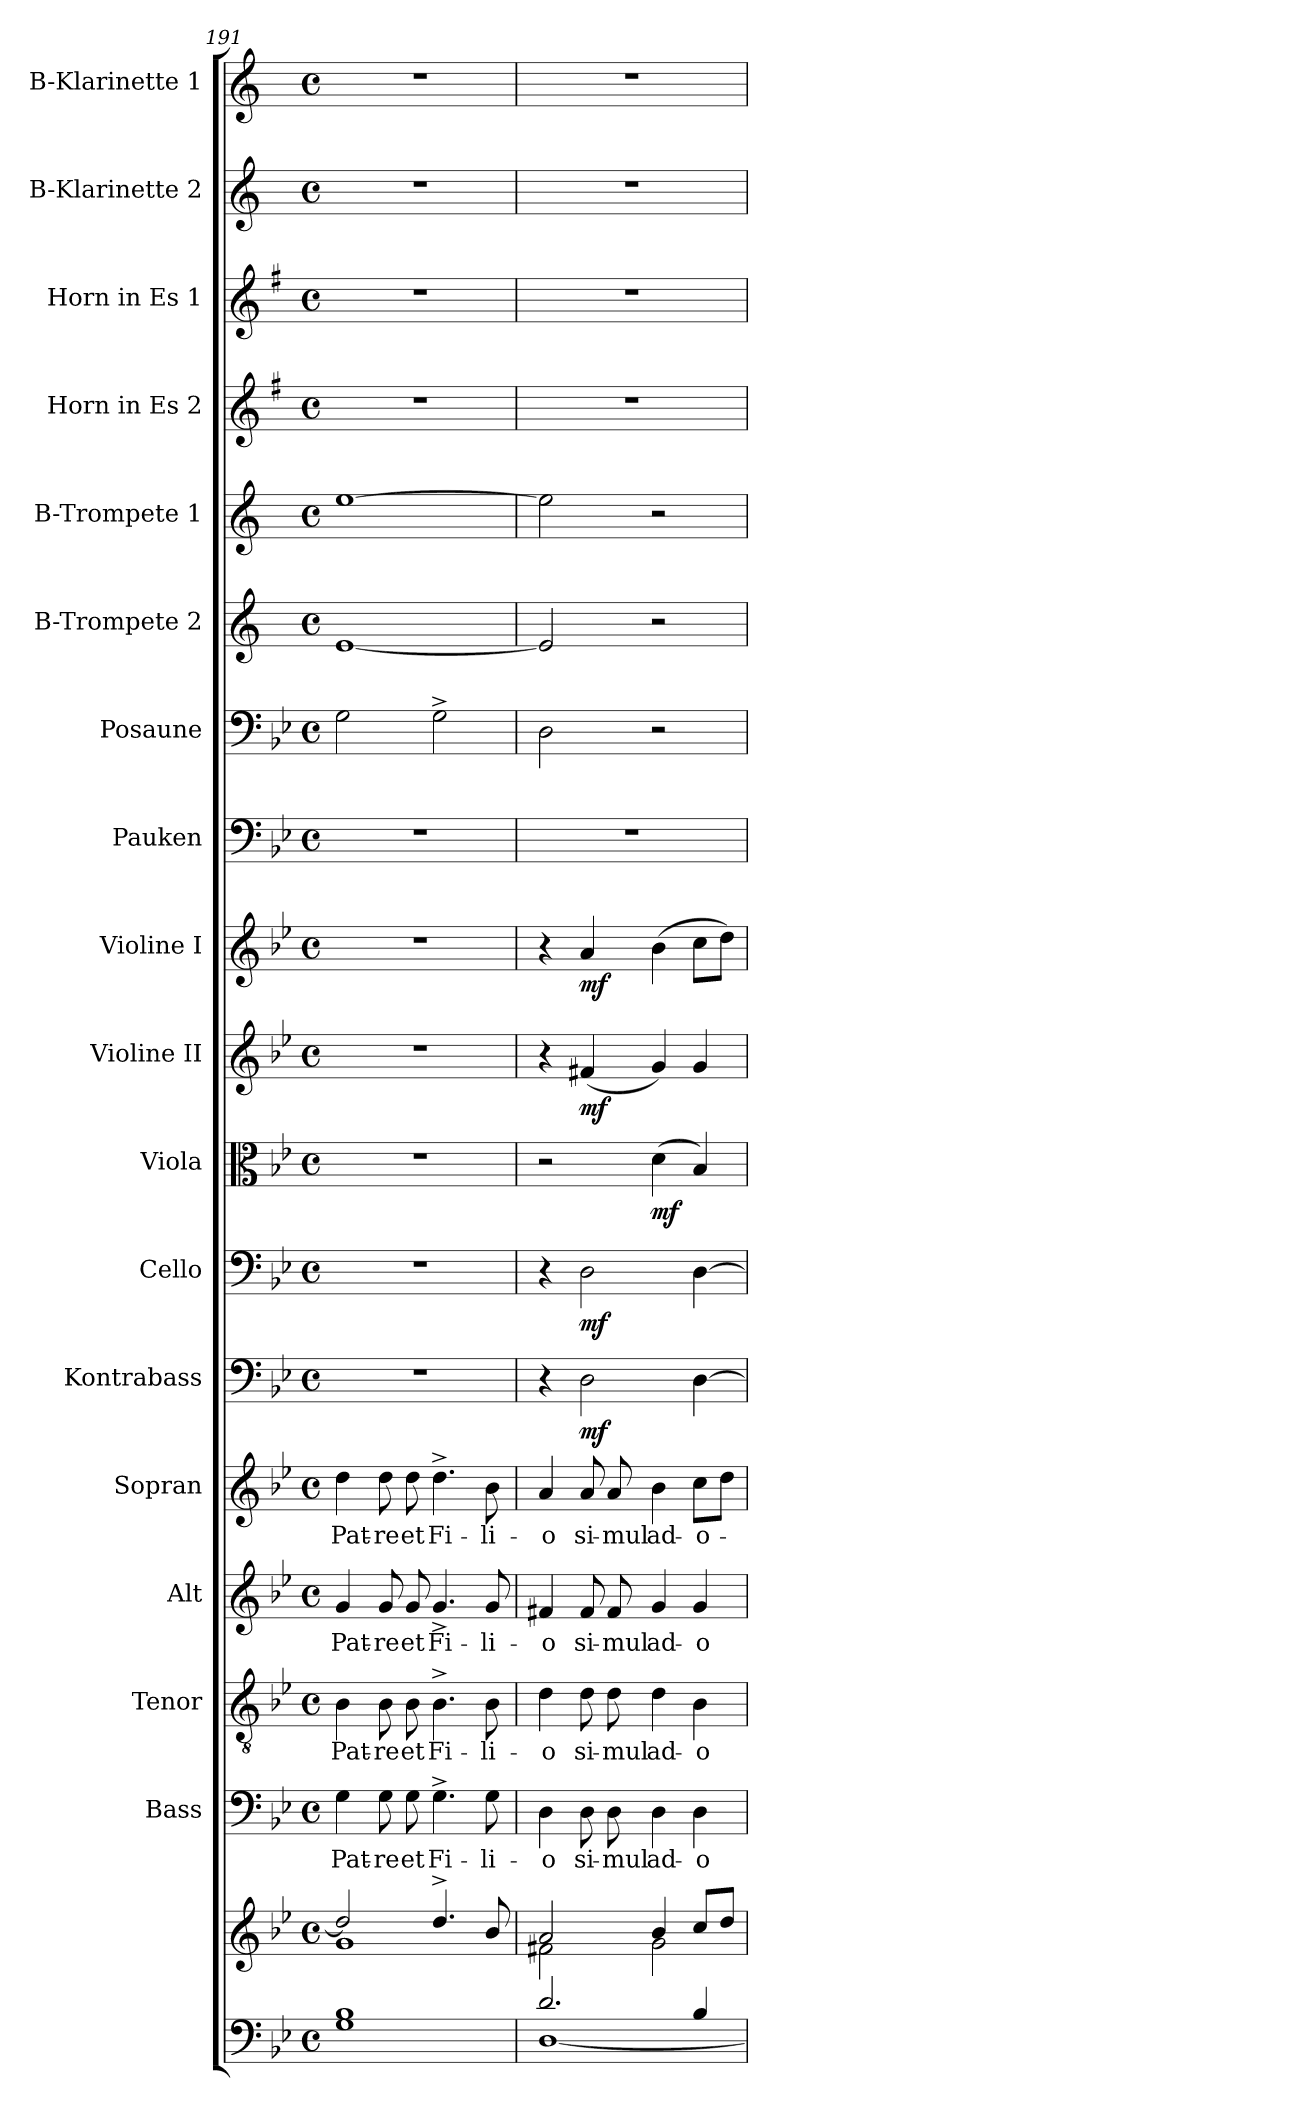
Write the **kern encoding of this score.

**kern	**kern	**kern	**text	**kern	**text	**kern	**text	**kern	**text	**kern	**dynam	**kern	**dynam	**kern	**dynam	**kern	**dynam	**kern	**dynam	**kern	**kern	**kern	**kern	**kern	**kern	**kern	**kern
*part18	*part18	*part17	*part17	*part16	*part16	*part15	*part15	*part14	*part14	*part13	*part13	*part12	*part12	*part11	*part11	*part10	*part10	*part9	*part9	*part8	*part7	*part6	*part5	*part4	*part3	*part2	*part1
*staff19	*staff18	*staff17	*staff17	*staff16	*staff16	*staff15	*staff15	*staff14	*staff14	*staff13	*staff13	*staff12	*staff12	*staff11	*staff11	*staff10	*staff10	*staff9	*staff9	*staff8	*staff7	*staff6	*staff5	*staff4	*staff3	*staff2	*staff1
*	*	*I"Bass	*	*I"Tenor	*	*I"Alt	*	*I"Sopran	*	*I"Kontrabass	*	*I"Cello	*	*I"Viola	*	*I"Violine II	*	*I"Violine I	*	*I"Pauken	*I"Posaune	*I"B-Trompete 2	*I"B-Trompete 1	*I"Horn in Es 2	*I"Horn in Es 1	*I"B-Klarinette 2	*I"B-Klarinette 1
*	*	*I'B.	*	*I'T.	*	*I'A.	*	*I'S.	*	*I'Kb.	*	*	*	*I'Vla.	*	*I'Vl. II	*	*I'Vl. I	*	*I'Pk.	*I'Pos.	*I'B Trp. 2	*I'B Trp. 1	*	*	*I'B Kl. 2	*I'B Kl. 1
*clefF4	*clefG2	*clefF4	*	*clefGv2	*	*clefG2	*	*clefG2	*	*clefF4	*	*clefF4	*	*clefC3	*	*clefG2	*	*clefG2	*	*clefF4	*clefF4	*clefG2	*clefG2	*clefG2	*clefG2	*clefG2	*clefG2
*	*	*	*	*	*	*	*	*	*	*ITrd7c12	*	*	*	*	*	*	*	*	*	*	*	*ITrd1c2	*ITrd1c2	*ITrd5c9	*ITrd5c9	*ITrd1c2	*ITrd1c2
*k[b-e-]	*k[b-e-]	*k[b-e-]	*	*k[b-e-]	*	*k[b-e-]	*	*k[b-e-]	*	*k[b-e-]	*	*k[b-e-]	*	*k[b-e-]	*	*k[b-e-]	*	*k[b-e-]	*	*k[b-e-]	*k[b-e-]	*k[b-e-]	*k[b-e-]	*k[b-e-]	*k[b-e-]	*k[b-e-]	*k[b-e-]
*B-:	*B-:	*B-:	*	*B-:	*	*B-:	*	*B-:	*	*B-:	*	*B-:	*	*B-:	*	*B-:	*	*B-:	*	*B-:	*B-:	*B-:	*B-:	*B-:	*B-:	*B-:	*B-:
*M4/4	*M4/4	*M4/4	*	*M4/4	*	*M4/4	*	*M4/4	*	*M4/4	*	*M4/4	*	*M4/4	*	*M4/4	*	*M4/4	*	*M4/4	*M4/4	*M4/4	*M4/4	*M4/4	*M4/4	*M4/4	*M4/4
*met(c)	*met(c)	*met(c)	*	*met(c)	*	*met(c)	*	*met(c)	*	*met(c)	*	*met(c)	*	*met(c)	*	*met(c)	*	*met(c)	*	*met(c)	*met(c)	*met(c)	*met(c)	*met(c)	*met(c)	*met(c)	*met(c)
=191	=191	=191	=191	=191	=191	=191	=191	=191	=191	=191	=191	=191	=191	=191	=191	=191	=191	=191	=191	=191	=191	=191	=191	=191	=191	=191	=191
*^	*^	*	*	*	*	*	*	*	*	*	*	*	*	*	*	*	*	*	*	*	*	*	*	*	*	*	*
!	!	!	!	!	!LO:LY:b	!	!LO:LY:b	!	!LO:LY:b	!	!LO:LY:b	!	!	!	!	!	!	!	!	!	!	!	!	!	!	!	!	!	!
1B-	1G	2dd/]	1g	4G\	Pat-	4B-\	Pat-	4g/	Pat-	4dd\	Pat-	1r	.	1r	.	1r	.	1r	.	1r	.	1r	2G\	[1d	[1dd	1r	1r	1r	1r
!	!	!	!	!	!LO:LY:b	!	!LO:LY:b	!	!LO:LY:b	!	!LO:LY:b	!	!	!	!	!	!	!	!	!	!	!	!	!	!	!	!	!	!
.	.	.	.	8G\	-re	8B-\	-re	8g/	-re	8dd\	-re	.	.	.	.	.	.	.	.	.	.	.	.	.	.	.	.	.	.
!	!	!	!	!	!LO:LY:b	!	!LO:LY:b	!	!LO:LY:b	!	!LO:LY:b	!	!	!	!	!	!	!	!	!	!	!	!	!	!	!	!	!	!
.	.	.	.	8G\	et	8B-\	et	8g/	et	8dd\	et	.	.	.	.	.	.	.	.	.	.	.	.	.	.	.	.	.	.
!	!	!	!	!	!LO:LY:b	!	!LO:LY:b	!	!LO:LY:b	!	!LO:LY:b	!	!	!	!	!	!	!	!	!	!	!	!	!	!	!	!	!	!
.	.	4.dd^>/	.	4.G^>\	Fi-	4.B-^>\	Fi-	4.g^>/	Fi-	4.dd^>\	Fi-	.	.	.	.	.	.	.	.	.	.	.	2G^>\	.	.	.	.	.	.
!	!	!	!	!	!LO:LY:b	!	!LO:LY:b	!	!LO:LY:b	!	!LO:LY:b	!	!	!	!	!	!	!	!	!	!	!	!	!	!	!	!	!	!
.	.	8b-/	.	8G\	-li-	8B-\	-li-	8g/	-li-	8b-\	-li-	.	.	.	.	.	.	.	.	.	.	.	.	.	.	.	.	.	.
=192	=192	=192	=192	=192	=192	=192	=192	=192	=192	=192	=192	=192	=192	=192	=192	=192	=192	=192	=192	=192	=192	=192	=192	=192	=192	=192	=192	=192	=192
!	!	!	!	!	!LO:LY:b	!	!LO:LY:b	!	!LO:LY:b	!	!LO:LY:b	!	!	!	!	!	!	!	!	!	!	!	!	!	!	!	!	!	!
2.d/	[<1D	2a/	2f#X\	4D\	-o	4d\	-o	4f#X/	-o	4a/	-o	4r	.	4r	.	2r	.	4r	.	4r	.	1r	2D\	2d/]	2dd\]	1r	1r	1r	1r
!	!	!	!	!	!LO:LY:b	!	!LO:LY:b	!	!LO:LY:b	!	!LO:LY:b	!	!LO:DY:b	!	!LO:DY:b	!	!	!	!LO:DY:b	!	!LO:DY:b	!	!	!	!	!	!	!	!
.	.	.	.	8D\	si-	8d\	si-	8f#/	si-	8a/	si-	2DD\	mf	2D\	mf	.	.	(<4f#X/	mf	4a/	mf	.	.	.	.	.	.	.	.
!	!	!	!	!	!LO:LY:b	!	!LO:LY:b	!	!LO:LY:b	!	!LO:LY:b	!	!	!	!	!	!	!	!	!	!	!	!	!	!	!	!	!	!
.	.	.	.	8D\	-mul	8d\	-mul	8f#/	-mul	8a/	-mul	.	.	.	.	.	.	.	.	.	.	.	.	.	.	.	.	.	.
!	!	!	!	!	!LO:LY:b	!	!LO:LY:b	!	!LO:LY:b	!	!LO:LY:b	!	!	!	!	!	!LO:DY:b	!	!	!	!	!	!	!	!	!	!	!	!
.	.	4b-/	2g\	4D\	ad-	4d\	ad-	4g/	ad-	4b-\	ad-	.	.	.	.	(>4d\	mf	4g/)	.	(>4b-\	.	.	2r	2r	2r	.	.	.	.
!	!	!	!	!	!LO:LY:b	!	!LO:LY:b	!	!LO:LY:b	!	!LO:LY:b	!	!	!	!	!	!	!	!	!	!	!	!	!	!	!	!	!	!
4B-/	.	8cc/L	.	4D\	-o-	4B-\	-o-	4g/	-o-	8cc\L	-o-	[4DD\	.	[4D\	.	4B-/)	.	4g/	.	8cc\L	.	.	.	.	.	.	.	.	.
.	.	8dd/J	.	.	.	.	.	.	.	8dd\J	.	.	.	.	.	.	.	.	.	8dd\J)	.	.	.	.	.	.	.	.	.
*v	*v	*	*	*	*	*	*	*	*	*	*	*	*	*	*	*	*	*	*	*	*	*	*	*	*	*	*	*	*
*	*v	*v	*	*	*	*	*	*	*	*	*	*	*	*	*	*	*	*	*	*	*	*	*	*	*	*	*	*
=	=	=	=	=	=	=	=	=	=	=	=	=	=	=	=	=	=	=	=	=	=	=	=	=	=	=	=
*-	*-	*-	*-	*-	*-	*-	*-	*-	*-	*-	*-	*-	*-	*-	*-	*-	*-	*-	*-	*-	*-	*-	*-	*-	*-	*-	*-
